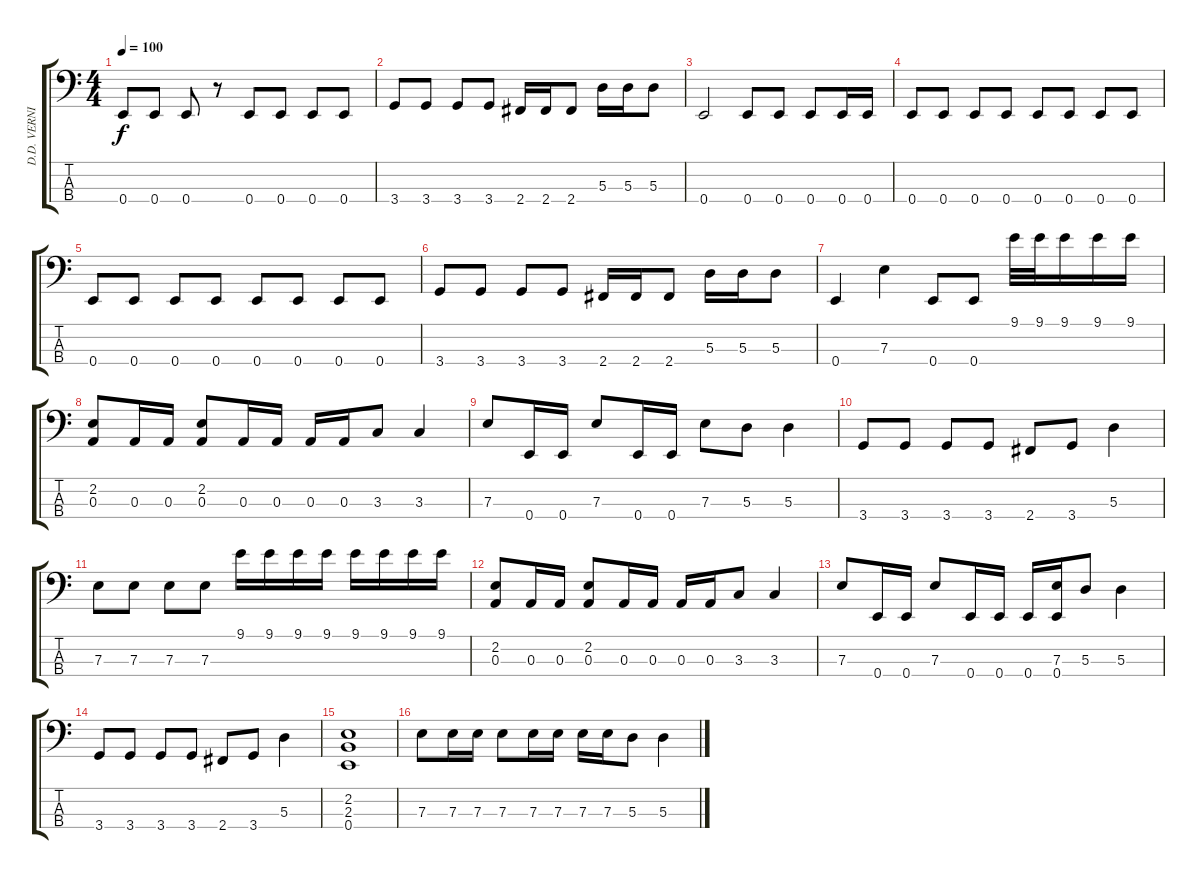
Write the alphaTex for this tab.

\track ("D.D. VERNI - bass" "D.D. VERNI") {instrument slapbass1}
\staff {score tabs}
\tuning (G2 D2 A1 E1) {hide}
\ts (4 4)
\tempo 100
\clef f4
\ks c
0.4.8{dy f} 0.4.8 0.4.8 r.8 0.4.8 0.4.8 0.4.8 0.4.8 |
3.4.8 3.4.8 3.4.8 3.4.8 2.4.16 2.4.16 2.4.8 5.3.16 5.3.16 5.3.8 |
0.4.2 0.4.8 0.4.8 0.4.8 0.4.16 0.4.16 |
0.4.8 0.4.8 0.4.8 0.4.8 0.4.8 0.4.8 0.4.8 0.4.8 |
0.4.8 0.4.8 0.4.8 0.4.8 0.4.8 0.4.8 0.4.8 0.4.8 |
3.4.8 3.4.8 3.4.8 3.4.8 2.4.16 2.4.16 2.4.8 5.3.16 5.3.16 5.3.8 |
0.4.4 7.3.4 0.4.8 0.4.8 9.1.32 9.1.32 9.1.16 9.1.16 9.1.16 |
(2.2 0.3).8 0.3.16 0.3.16 (2.2 0.3).8 0.3.16 0.3.16 0.3.16 0.3.16 3.3.8 3.3.4 |
7.3.8 0.4.16 0.4.16 7.3.8 0.4.16 0.4.16 7.3.8 5.3.8 5.3.4 |
3.4.8 3.4.8 3.4.8 3.4.8 2.4.8 3.4.8 5.3.4 |
7.3.8 7.3.8 7.3.8 7.3.8 9.1.16 9.1.16 9.1.16 9.1.16 9.1.16 9.1.16 9.1.16 9.1.16 |
(2.2 0.3).8 0.3.16 0.3.16 (2.2 0.3).8 0.3.16 0.3.16 0.3.16 0.3.16 3.3.8 3.3.4 |
7.3.8 0.4.16 0.4.16 7.3.8 0.4.16 0.4.16 0.4.16 (7.3 0.4).16 5.3.8 5.3.4 |
3.4.8 3.4.8 3.4.8 3.4.8 2.4.8 3.4.8 5.3.4 |
(2.2 2.3 0.4).1 |
7.3.8 7.3.16 7.3.16 7.3.8 7.3.16 7.3.16 7.3.16 7.3.16 5.3.8 5.3.4
